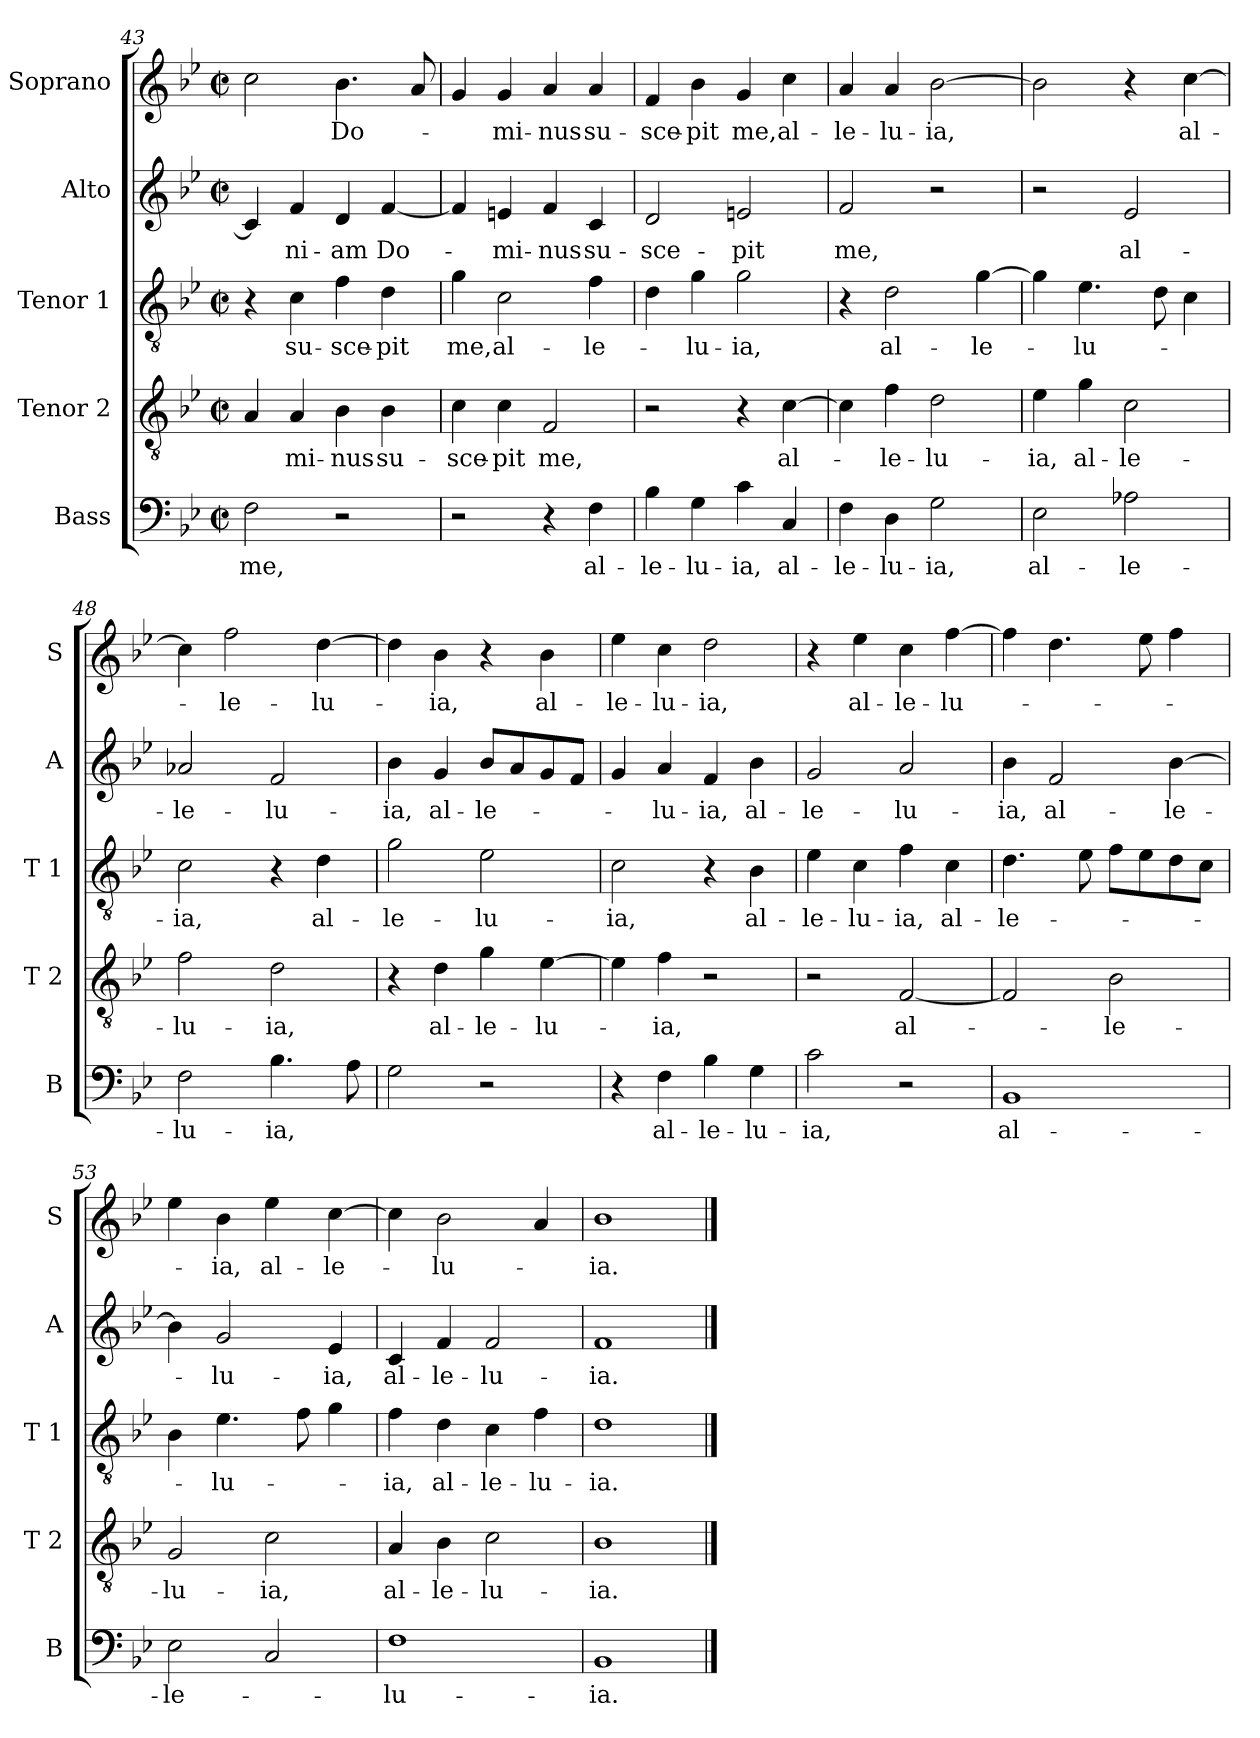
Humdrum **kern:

**kern	**text	**kern	**text	**kern	**text	**kern	**text	**kern	**text
*part5	*part5	*part4	*part4	*part3	*part3	*part2	*part2	*part1	*part1
*staff5	*staff5	*staff4	*staff4	*staff3	*staff3	*staff2	*staff2	*staff1	*staff1
*I"Bass	*	*I"Tenor 2	*	*I"Tenor 1	*	*I"Alto	*	*I"Soprano	*
*I'B	*	*I'T 2	*	*I'T 1	*	*I'A	*	*I'S	*
!!LO:LB:g=z
*clefF4	*	*clefGv2	*	*clefGv2	*	*clefG2	*	*clefG2	*
*k[b-e-]	*	*k[b-e-]	*	*k[b-e-]	*	*k[b-e-]	*	*k[b-e-]	*
*B-:	*	*B-:	*	*B-:	*	*B-:	*	*B-:	*
*M2/2	*	*M2/2	*	*M2/2	*	*M2/2	*	*M2/2	*
*met(c|)	*	*met(c|)	*	*met(c|)	*	*met(c|)	*	*met(c|)	*
=43	=43	=43	=43	=43	=43	=43	=43	=43	=43
2F\	me,	4A/	.	4r	.	4c/]	.	2cc\	.
.	.	4A/	-mi-	4c\	su-	4f/	-ni-	.	.
2r	.	4B-\	-nus	4f\	-sce-	4d/	-am	4.b-\	Do-
.	.	4B-\	su-	4d\	-pit	[4f/	Do-	.	.
.	.	.	.	.	.	.	.	8a/	.
=44	=44	=44	=44	=44	=44	=44	=44	=44	=44
2r	.	4c\	-sce-	4g\	me,	4f/]	.	4g/	.
.	.	4c\	-pit	2c\	al-	4en/	-mi-	4g/	-mi-
4r	.	2F/	me,	.	.	4f/	-nus	4a/	-nus
4F\	al-	.	.	4f\	-le-	4c/	su-	4a/	su-
=45	=45	=45	=45	=45	=45	=45	=45	=45	=45
4B-\	-le-	2r	.	4d\	.	2d/	-sce-	4f/	-sce-
4G\	-lu-	.	.	4g\	-lu-	.	.	4b-\	-pit
4c\	-ia,	4r	.	2g\	-ia,	2en/	-pit	4g/	me,
4C/	al-	[4c\	al-	.	.	.	.	4cc\	al-
=46	=46	=46	=46	=46	=46	=46	=46	=46	=46
4F\	-le-	4c\]	.	4r	.	2f/	me,	4a/	-le-
4D\	-lu-	4f\	-le-	2d\	al-	.	.	4a/	-lu-
2G\	-ia,	2d\	-lu-	.	.	2r	.	[2b-\	-ia,
.	.	.	.	[4g\	-le-	.	.	.	.
=47	=47	=47	=47	=47	=47	=47	=47	=47	=47
2E-\	al-	4e-\	-ia,	4g\]	.	2r	.	2b-\]	.
.	.	4g\	al-	4.e-\	-lu-	.	.	.	.
2A-X\	-le-	2c\	-le-	.	.	2e-/	al-	4r	.
.	.	.	.	8d\	.	.	.	.	.
.	.	.	.	4c\	.	.	.	[4cc\	al-
=48	=48	=48	=48	=48	=48	=48	=48	=48	=48
2F\	-lu-	2f\	-lu-	2c\	-ia,	2a-X/	-le-	4cc\]	.
.	.	.	.	.	.	.	.	2ff\	-le-
4.B-\	-ia,	2d\	-ia,	4r	.	2f/	-lu-	.	.
.	.	.	.	4d\	al-	.	.	[4dd\	-lu-
8A\	.	.	.	.	.	.	.	.	.
!!LO:PB:g=z
=49	=49	=49	=49	=49	=49	=49	=49	=49	=49
2G\	.	4r	.	2g\	-le-	4b-\	-ia,	4dd\]	.
.	.	4d\	al-	.	.	4g/	al-	4b-\	-ia,
2r	.	4g\	-le-	2e-\	-lu-	8b-/L	-le-	4r	.
.	.	.	.	.	.	8a/	.	.	.
.	.	[4e-\	-lu-	.	.	8g/	.	4b-\	al-
.	.	.	.	.	.	8f/J	.	.	.
=50	=50	=50	=50	=50	=50	=50	=50	=50	=50
4r	.	4e-\]	.	2c\	-ia,	4g/	.	4ee-\	-le-
4F\	al-	4f\	-ia,	.	.	4a/	-lu-	4cc\	-lu-
4B-\	-le-	2r	.	4r	.	4f/	-ia,	2dd\	-ia,
4G\	-lu-	.	.	4B-\	al-	4b-\	al-	.	.
=51	=51	=51	=51	=51	=51	=51	=51	=51	=51
2c\	-ia,	2r	.	4e-\	-le-	2g/	-le-	4r	.
.	.	.	.	4c\	-lu-	.	.	4ee-\	al-
2r	.	[2F/	al-	4f\	-ia,	2a/	-lu-	4cc\	-le-
.	.	.	.	4c\	al-	.	.	[4ff\	-lu-
=52	=52	=52	=52	=52	=52	=52	=52	=52	=52
1BB-	al-	2F/]	.	4.d\	-le-	4b-\	-ia,	4ff\]	.
.	.	.	.	.	.	2f/	al-	4.dd\	.
.	.	.	.	8e-\	.	.	.	.	.
.	.	2B-\	-le-	8f\L	.	.	.	.	.
.	.	.	.	8e-\	.	.	.	8ee-\	.
.	.	.	.	8d\	.	[4b-\	-le-	4ff\	.
.	.	.	.	8c\J	.	.	.	.	.
=53	=53	=53	=53	=53	=53	=53	=53	=53	=53
2E-\	-le-	2G/	-lu-	4B-\	.	4b-\]	.	4ee-\	.
.	.	.	.	4.e-\	-lu-	2g/	-lu-	4b-\	-ia,
2C/	.	2c\	-ia,	.	.	.	.	4ee-\	al-
.	.	.	.	8f\	.	.	.	.	.
.	.	.	.	4g\	.	4e-/	-ia,	[4cc\	-le-
=54	=54	=54	=54	=54	=54	=54	=54	=54	=54
1F	-lu-	4A/	al-	4f\	-ia,	4c/	al-	4cc\]	.
.	.	4B-\	-le-	4d\	al-	4f/	-le-	2b-\	-lu-
.	.	2c\	-lu-	4c\	-le-	2f/	-lu-	.	.
.	.	.	.	4f\	-lu-	.	.	4a/	.
=55	=55	=55	=55	=55	=55	=55	=55	=55	=55
1BB-	-ia.	1B-	-ia.	1d	-ia.	1f	-ia.	1b-	-ia.
==	==	==	==	==	==	==	==	==	==
*-	*-	*-	*-	*-	*-	*-	*-	*-	*-
